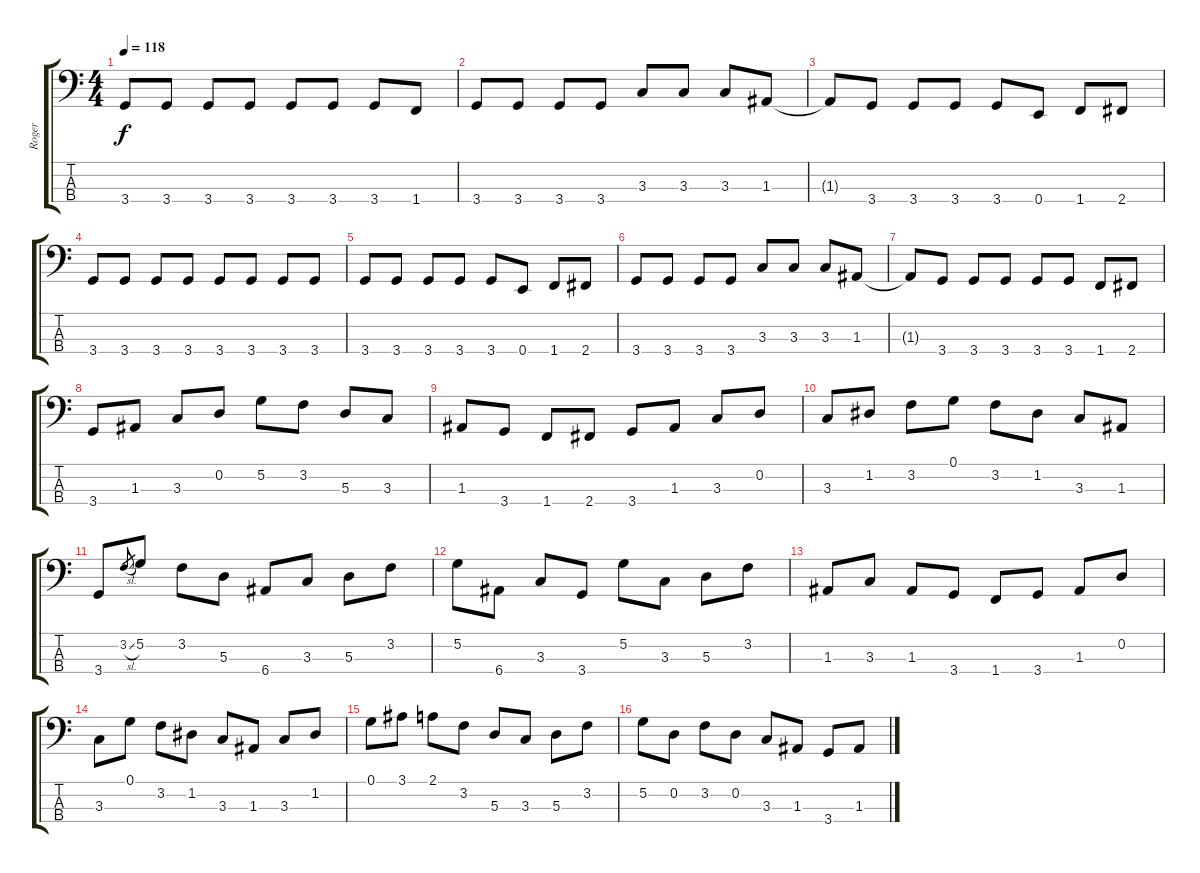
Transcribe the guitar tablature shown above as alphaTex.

\track ("Roger" "Roger") {instrument electricbasspick}
\staff {score tabs}
\tuning (G2 D2 A1 E1) {hide}
\ts (4 4)
\tempo 118
\clef f4
\ks c
3.4.8{dy f} 3.4.8 3.4.8 3.4.8 3.4.8 3.4.8 3.4.8 1.4.8 |
3.4.8 3.4.8 3.4.8 3.4.8 3.3.8 3.3.8 3.3.8 1.3.8 |
1.3{t}.8 3.4.8 3.4.8 3.4.8 3.4.8 0.4.8 1.4.8 2.4.8 |
3.4.8 3.4.8 3.4.8 3.4.8 3.4.8 3.4.8 3.4.8 3.4.8 |
3.4.8 3.4.8 3.4.8 3.4.8 3.4.8 0.4.8 1.4.8 2.4.8 |
3.4.8 3.4.8 3.4.8 3.4.8 3.3.8 3.3.8 3.3.8 1.3.8 |
1.3{t}.8 3.4.8 3.4.8 3.4.8 3.4.8 3.4.8 1.4.8 2.4.8 |
3.4.8 1.3.8 3.3.8 0.2.8 5.2.8 3.2.8 5.3.8 3.3.8 |
1.3.8 3.4.8 1.4.8 2.4.8 3.4.8 1.3.8 3.3.8 0.2.8 |
3.3.8 1.2.8 3.2.8 0.1.8 3.2.8 1.2.8 3.3.8 1.3.8 |
3.4.8 3.2{sl}.8{gr} 5.2.8 3.2.8 5.3.8 6.4.8 3.3.8 5.3.8 3.2.8 |
5.2.8 6.4.8 3.3.8 3.4.8 5.2.8 3.3.8 5.3.8 3.2.8 |
1.3.8 3.3.8 1.3.8 3.4.8 1.4.8 3.4.8 1.3.8 0.2.8 |
3.3.8 0.1.8 3.2.8 1.2.8 3.3.8 1.3.8 3.3.8 1.2.8 |
0.1.8 3.1.8 2.1.8 3.2.8 5.3.8 3.3.8 5.3.8 3.2.8 |
5.2.8 0.2.8 3.2.8 0.2.8 3.3.8 1.3.8 3.4.8 1.3.8
